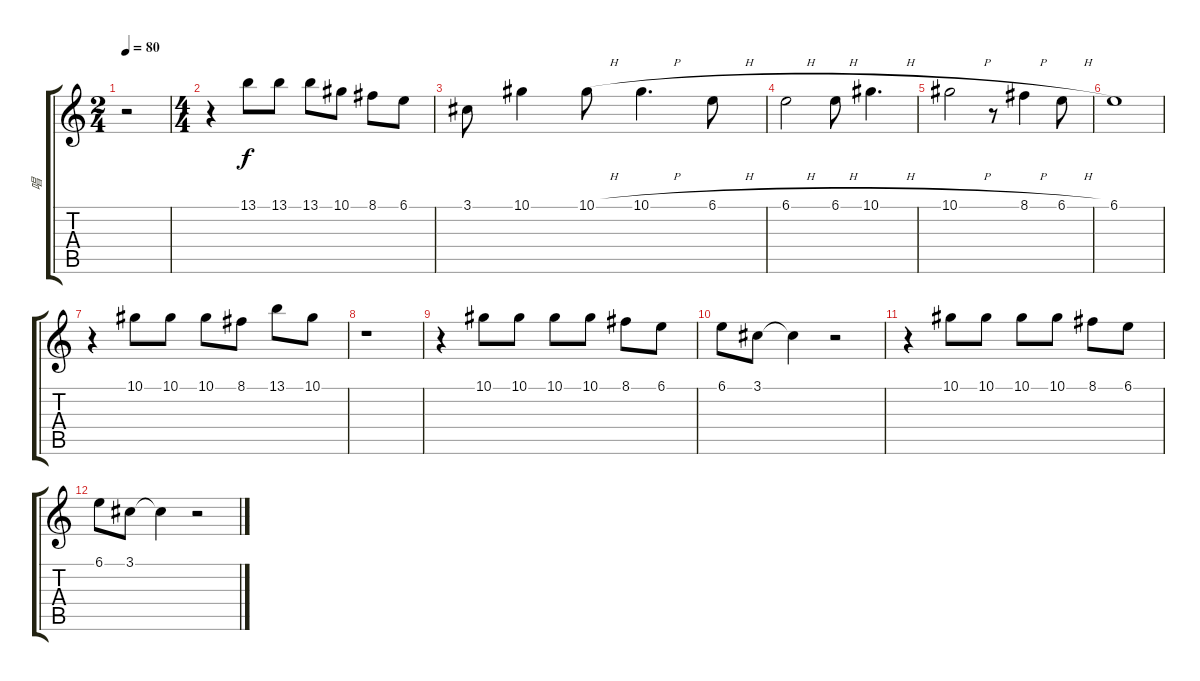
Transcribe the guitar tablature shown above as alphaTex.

\track ("唱" "唱") {instrument violin}
\staff {score tabs}
\tuning (Bb4 F4 Db4 Ab3 Eb3 Bb2) {hide}
\ts (2 4)
\tempo 80
\clef g2
\ks c
r.2{dy f} |
\ts (4 4)
r.4 13.1.8 13.1.8 13.1.8 10.1.8 8.1.8 6.1.8 |
3.1.8 10.1.4 10.1{h}.8 10.1{h}.4{d} 6.1{h}.8 |
6.1{h}.2 6.1{h}.8 10.1{h}.4{d} |
10.1{h}.2 r.8 8.1{h}.4 6.1{h}.8 |
6.1.1 |
r.4 10.1.8 10.1.8 10.1.8 8.1.8 13.1.8 10.1.8 |
r.1 |
r.4 10.1.8 10.1.8 10.1.8 10.1.8 8.1.8 6.1.8 |
6.1.8 3.1.8 3.1{t}.4 r.2 |
r.4 10.1.8 10.1.8 10.1.8 10.1.8 8.1.8 6.1.8 |
6.1.8 3.1.8 3.1{t}.4 r.2
